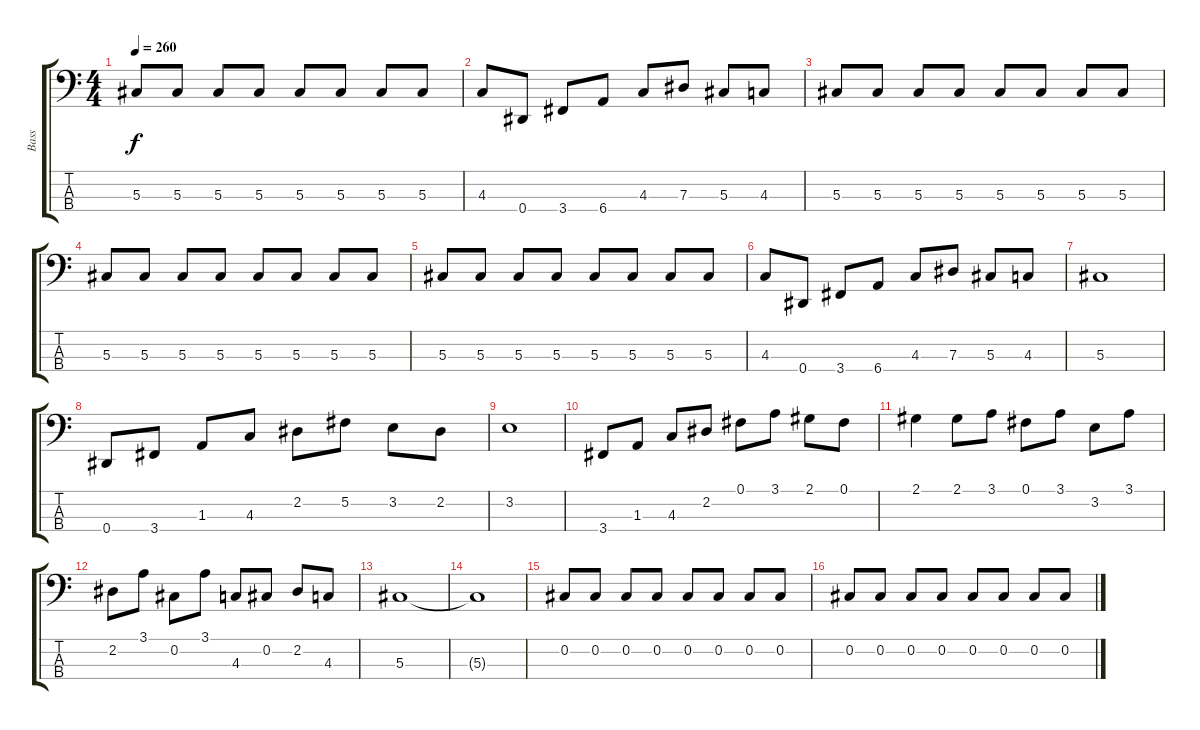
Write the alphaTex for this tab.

\track ("Bass" "Bass") {instrument electricbassfinger}
\staff {score tabs}
\tuning (Gb2 Db2 Ab1 Eb1) {hide}
\ts (4 4)
\tempo 260
\clef f4
\ks c
5.3.8{dy f} 5.3.8 5.3.8 5.3.8 5.3.8 5.3.8 5.3.8 5.3.8 |
4.3.8 0.4.8 3.4.8 6.4.8 4.3.8 7.3.8 5.3.8 4.3.8 |
5.3.8 5.3.8 5.3.8 5.3.8 5.3.8 5.3.8 5.3.8 5.3.8 |
5.3.8 5.3.8 5.3.8 5.3.8 5.3.8 5.3.8 5.3.8 5.3.8 |
5.3.8 5.3.8 5.3.8 5.3.8 5.3.8 5.3.8 5.3.8 5.3.8 |
4.3.8 0.4.8 3.4.8 6.4.8 4.3.8 7.3.8 5.3.8 4.3.8 |
5.3.1 |
0.4.8 3.4.8 1.3.8 4.3.8 2.2.8 5.2.8 3.2.8 2.2.8 |
3.2.1 |
3.4.8 1.3.8 4.3.8 2.2.8 0.1.8 3.1.8 2.1.8 0.1.8 |
2.1.4 2.1.8 3.1.8 0.1.8 3.1.8 3.2.8 3.1.8 |
2.2.8 3.1.8 0.2.8 3.1.8 4.3.8 0.2.8 2.2.8 4.3.8 |
5.3.1 |
5.3{t}.1 |
0.2.8 0.2.8 0.2.8 0.2.8 0.2.8 0.2.8 0.2.8 0.2.8 |
0.2.8 0.2.8 0.2.8 0.2.8 0.2.8 0.2.8 0.2.8 0.2.8
